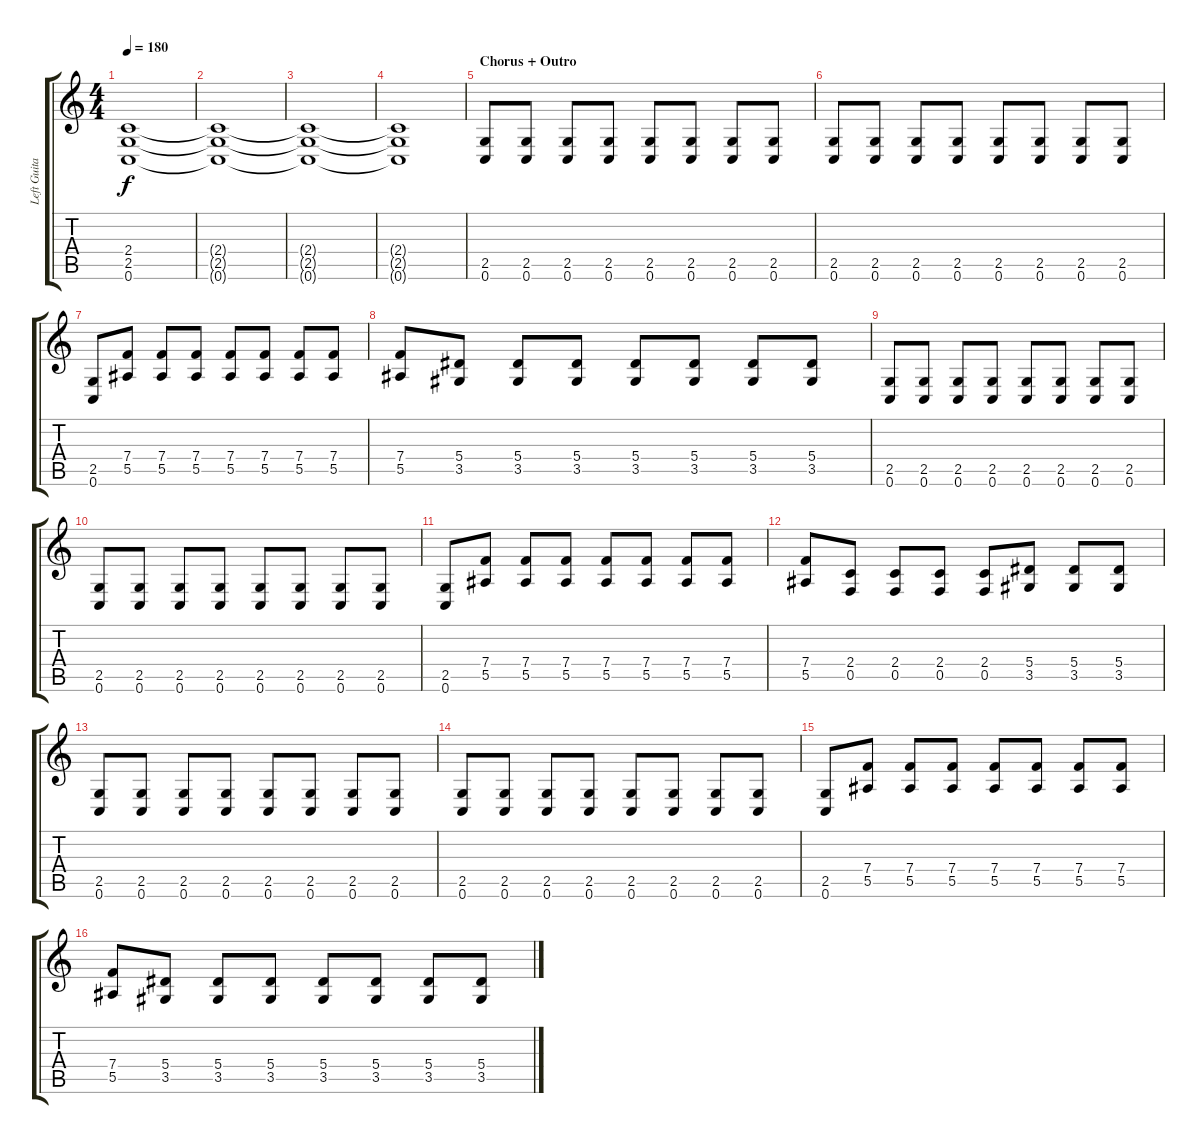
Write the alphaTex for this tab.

\track ("Left Guitar" "Left Guita") {instrument distortionguitar}
\staff {score tabs}
\tuning (C4 G3 Eb3 Bb2 F2 C2) {hide}
\ts (4 4)
\tempo 180
\clef g2
\ks c
(2.4 2.5 0.6).1{dy f} |
(2.4{t} 2.5{t} 0.6{t}).1 |
(2.4{t} 2.5{t} 0.6{t}).1 |
(2.4{t} 2.5{t} 0.6{t}).1 |
\section ("" "Chorus + Outro")
(2.5 0.6).8 (2.5 0.6).8 (2.5 0.6).8 (2.5 0.6).8 (2.5 0.6).8 (2.5 0.6).8 (2.5 0.6).8 (2.5 0.6).8 |
(2.5 0.6).8 (2.5 0.6).8 (2.5 0.6).8 (2.5 0.6).8 (2.5 0.6).8 (2.5 0.6).8 (2.5 0.6).8 (2.5 0.6).8 |
(2.5 0.6).8 (7.4 5.5).8 (7.4 5.5).8 (7.4 5.5).8 (7.4 5.5).8 (7.4 5.5).8 (7.4 5.5).8 (7.4 5.5).8 |
(7.4 5.5).8 (5.4 3.5).8 (5.4 3.5).8 (5.4 3.5).8 (5.4 3.5).8 (5.4 3.5).8 (5.4 3.5).8 (5.4 3.5).8 |
(2.5 0.6).8 (2.5 0.6).8 (2.5 0.6).8 (2.5 0.6).8 (2.5 0.6).8 (2.5 0.6).8 (2.5 0.6).8 (2.5 0.6).8 |
(2.5 0.6).8 (2.5 0.6).8 (2.5 0.6).8 (2.5 0.6).8 (2.5 0.6).8 (2.5 0.6).8 (2.5 0.6).8 (2.5 0.6).8 |
(2.5 0.6).8 (7.4 5.5).8 (7.4 5.5).8 (7.4 5.5).8 (7.4 5.5).8 (7.4 5.5).8 (7.4 5.5).8 (7.4 5.5).8 |
(7.4 5.5).8 (2.4 0.5).8 (2.4 0.5).8 (2.4 0.5).8 (2.4 0.5).8 (5.4 3.5).8 (5.4 3.5).8 (5.4 3.5).8 |
(2.5 0.6).8 (2.5 0.6).8 (2.5 0.6).8 (2.5 0.6).8 (2.5 0.6).8 (2.5 0.6).8 (2.5 0.6).8 (2.5 0.6).8 |
(2.5 0.6).8 (2.5 0.6).8 (2.5 0.6).8 (2.5 0.6).8 (2.5 0.6).8 (2.5 0.6).8 (2.5 0.6).8 (2.5 0.6).8 |
(2.5 0.6).8 (7.4 5.5).8 (7.4 5.5).8 (7.4 5.5).8 (7.4 5.5).8 (7.4 5.5).8 (7.4 5.5).8 (7.4 5.5).8 |
(7.4 5.5).8 (5.4 3.5).8 (5.4 3.5).8 (5.4 3.5).8 (5.4 3.5).8 (5.4 3.5).8 (5.4 3.5).8 (5.4 3.5).8
